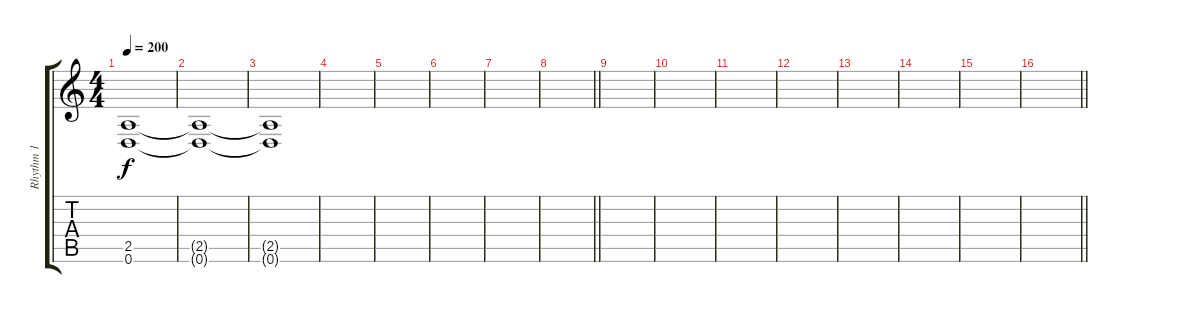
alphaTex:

\track ("Rhythm 1" "Rhythm 1") {instrument distortionguitar}
\staff {score tabs}
\tuning (D4 A3 F3 C3 G2 D2) {hide}
\ts (4 4)
\tempo 200
\clef g2
\ks c
(2.5 0.6).1{dy f} |
(2.5{t} 0.6{t}).1{volume 0} |
(2.5{t} 0.6{t}).1 |
|
|
|
|
\barLineRight lightlight
|
|
|
|
|
|
|
|
\barLineRight lightlight
